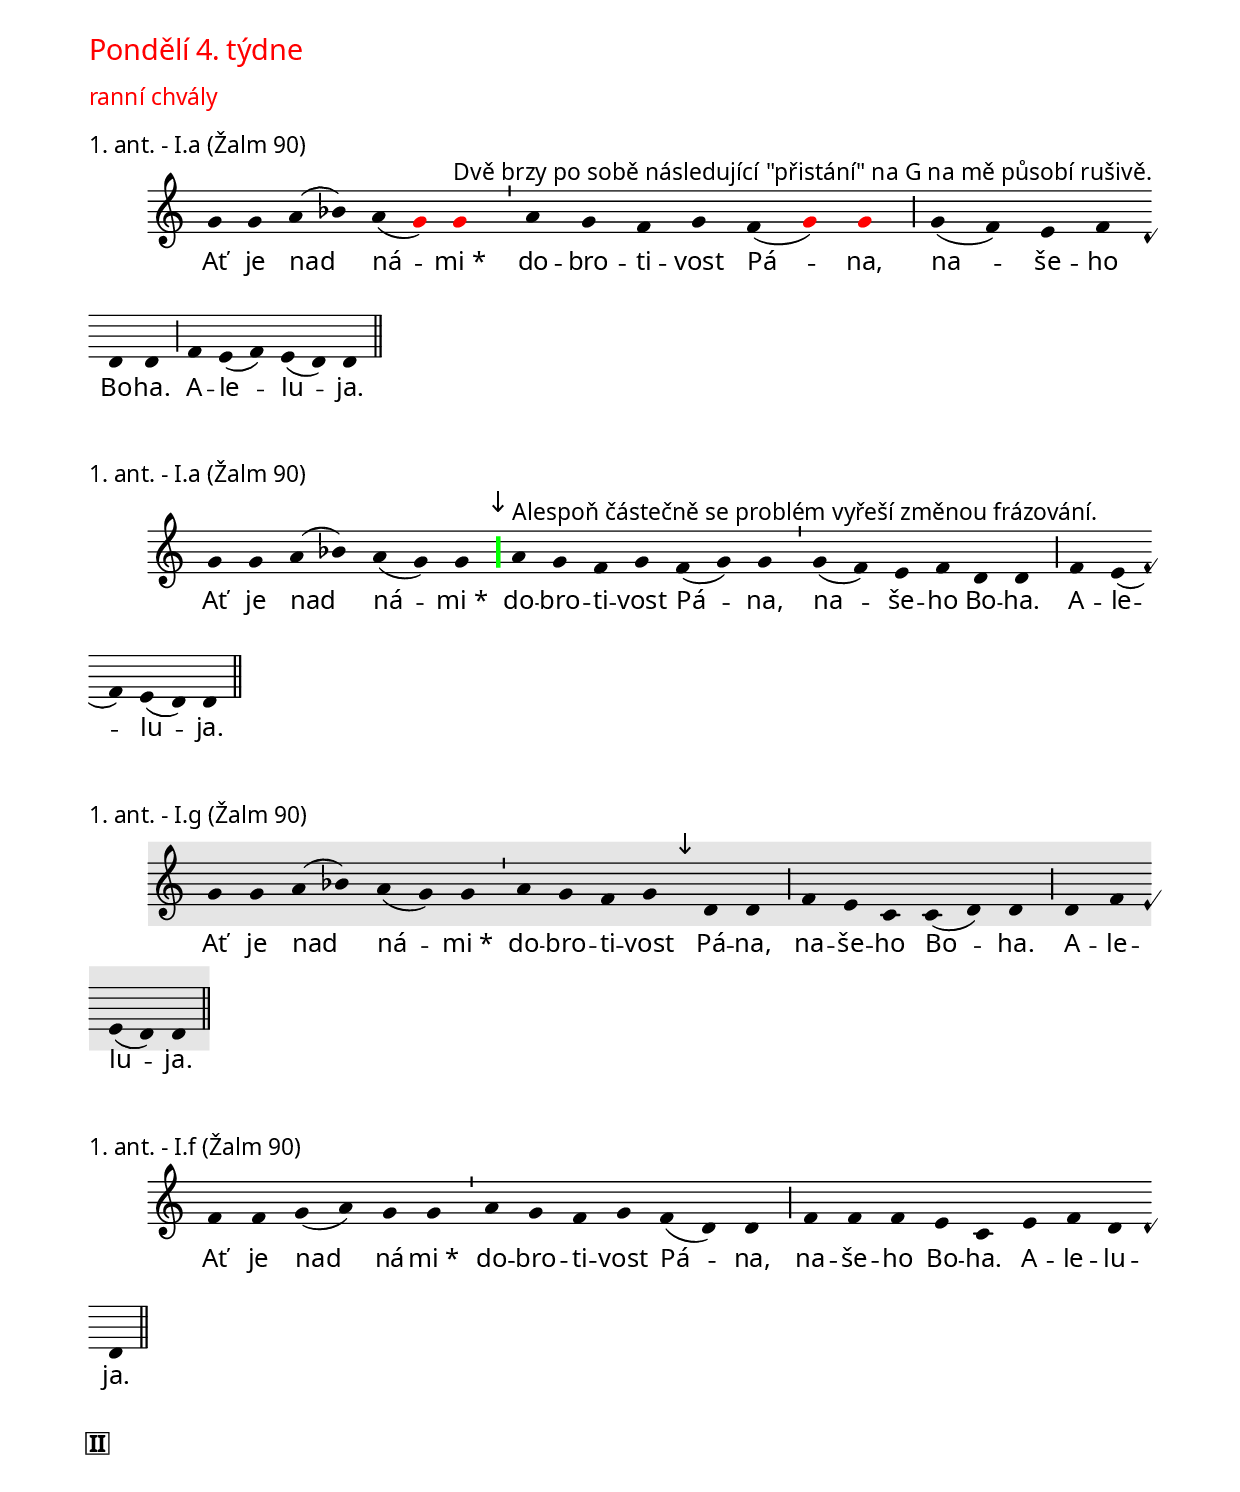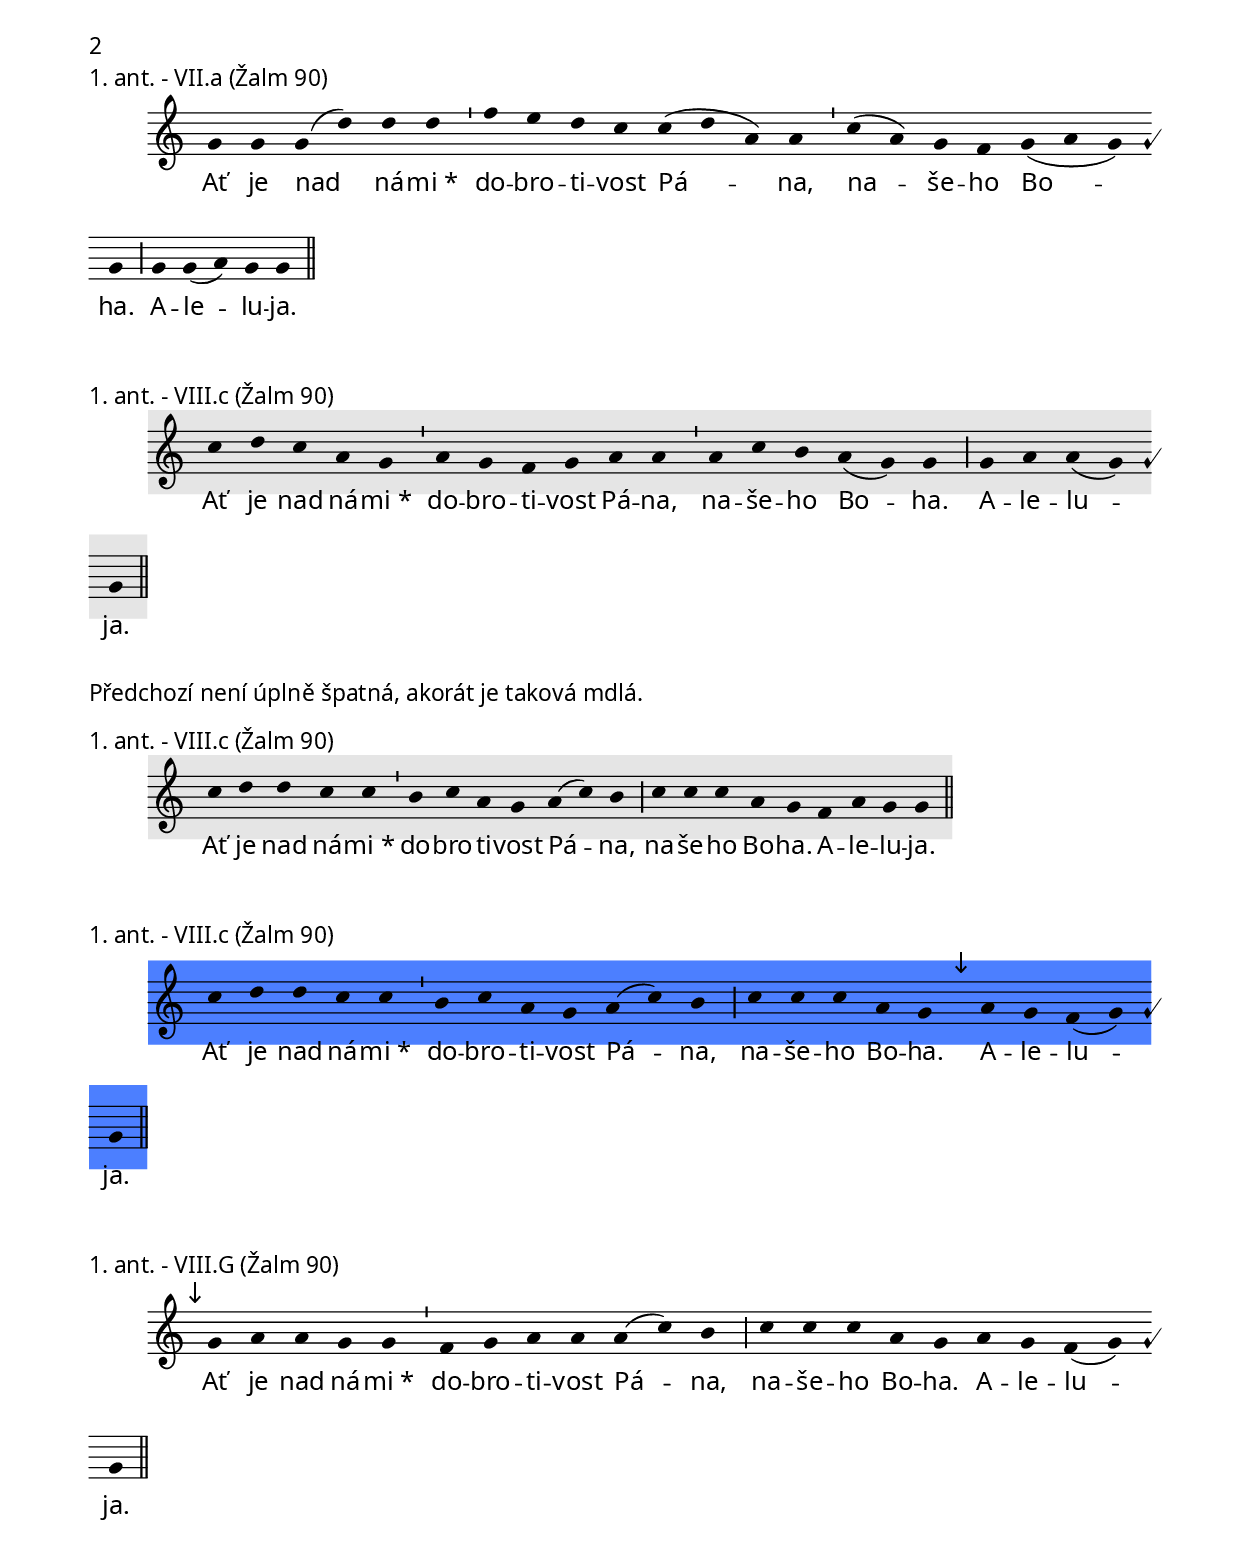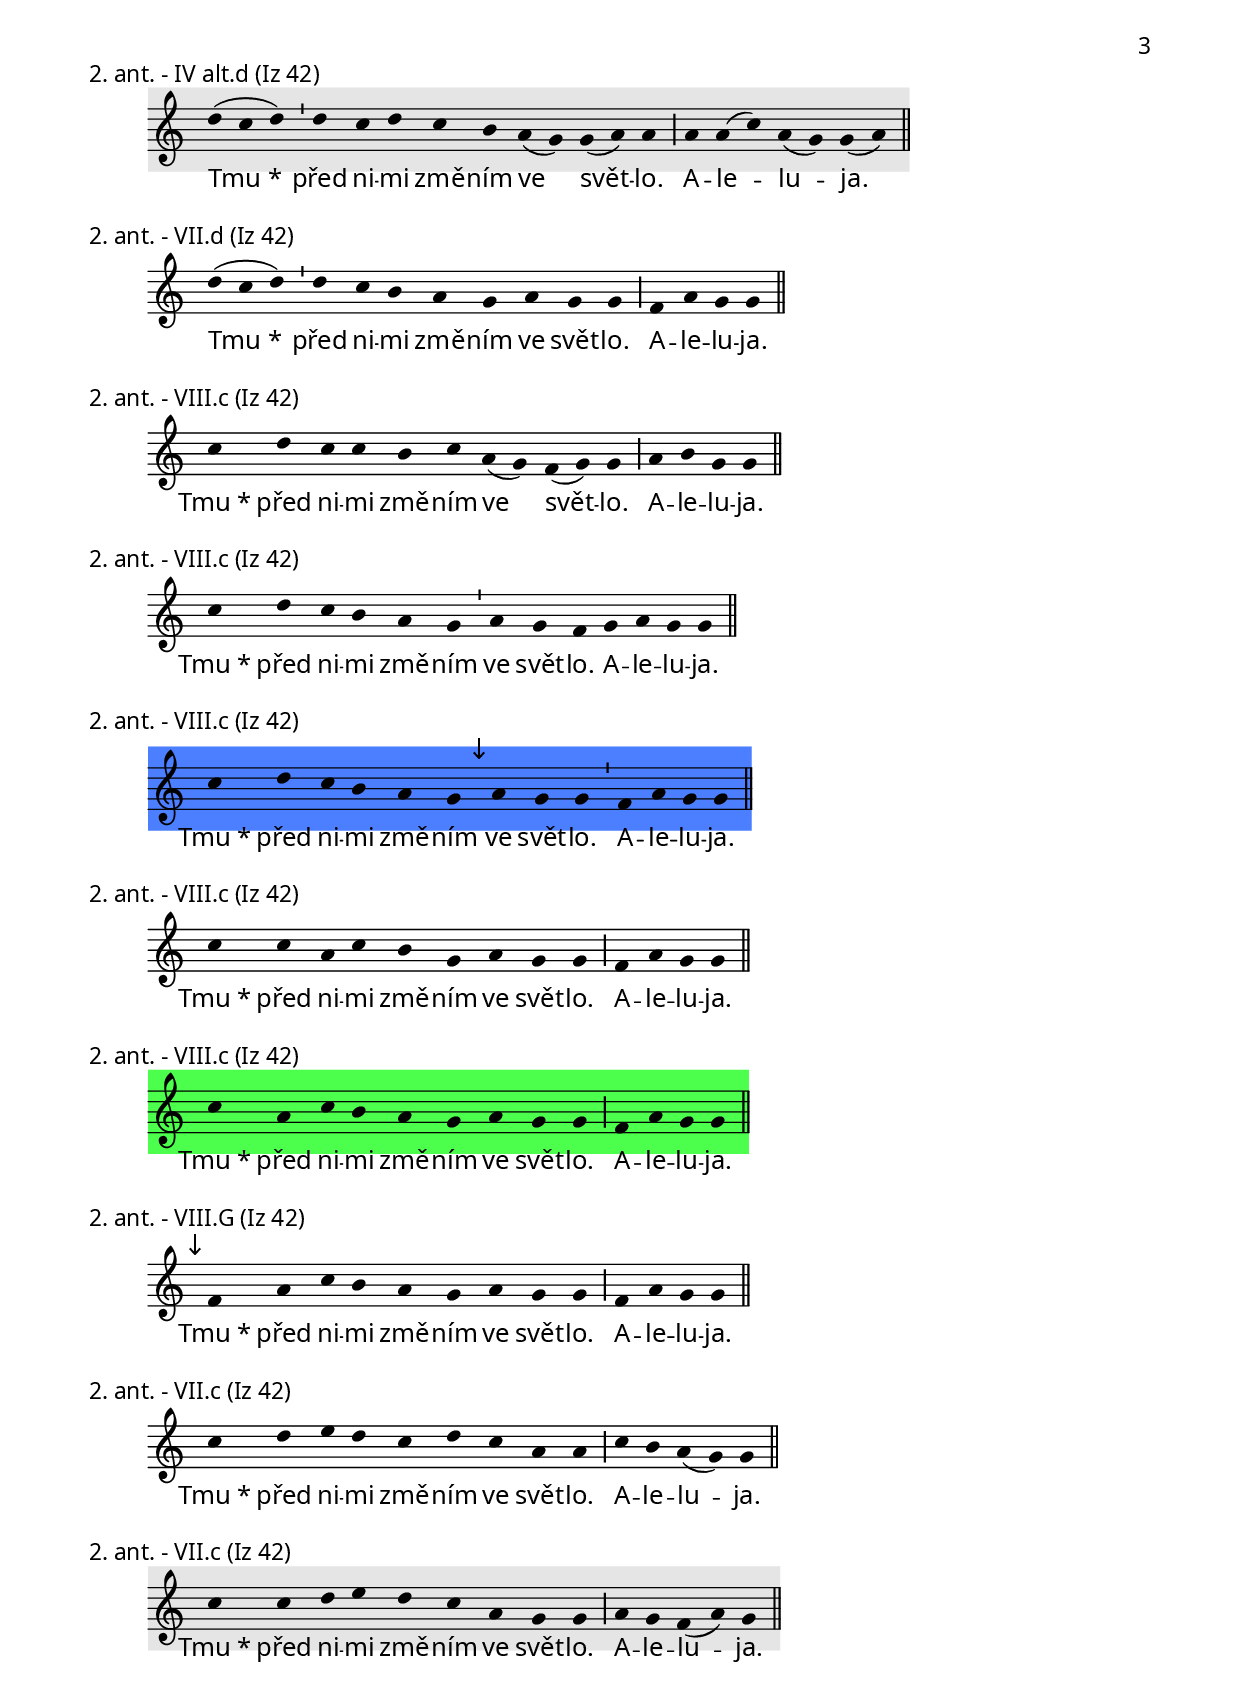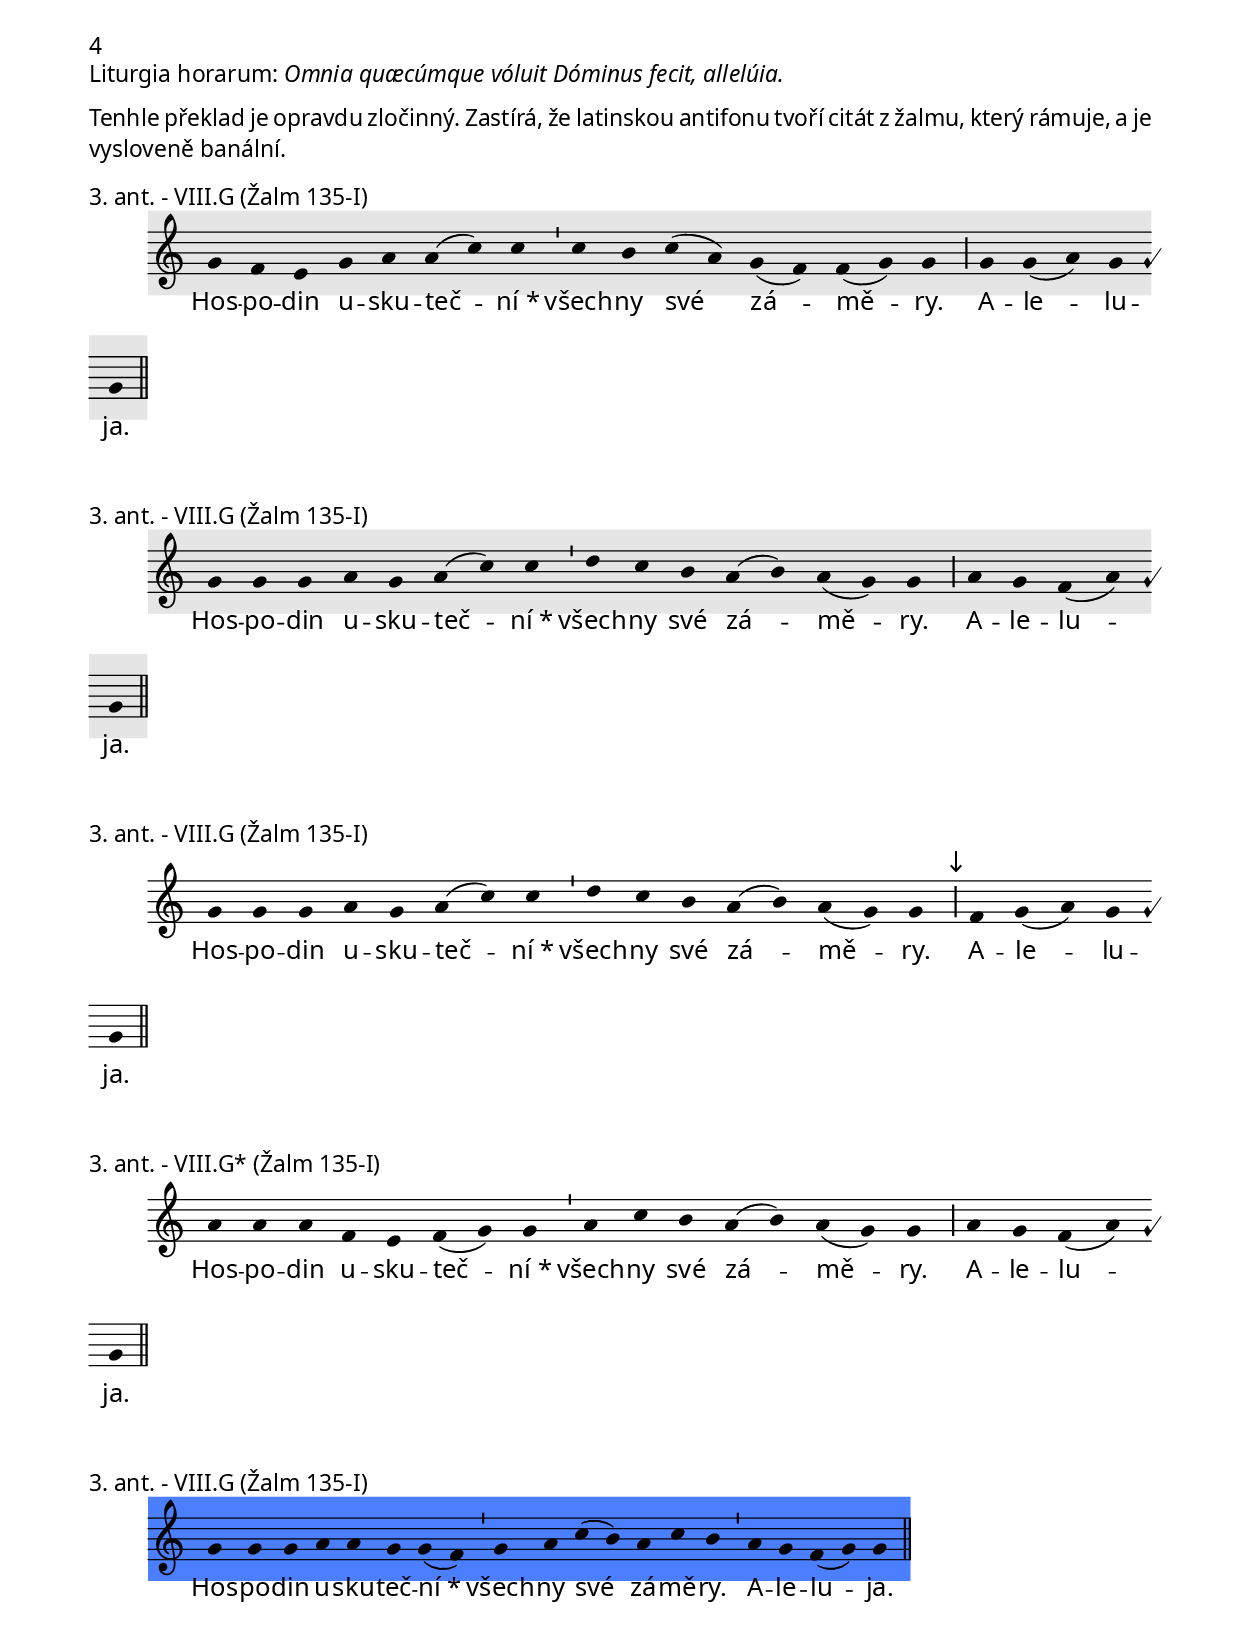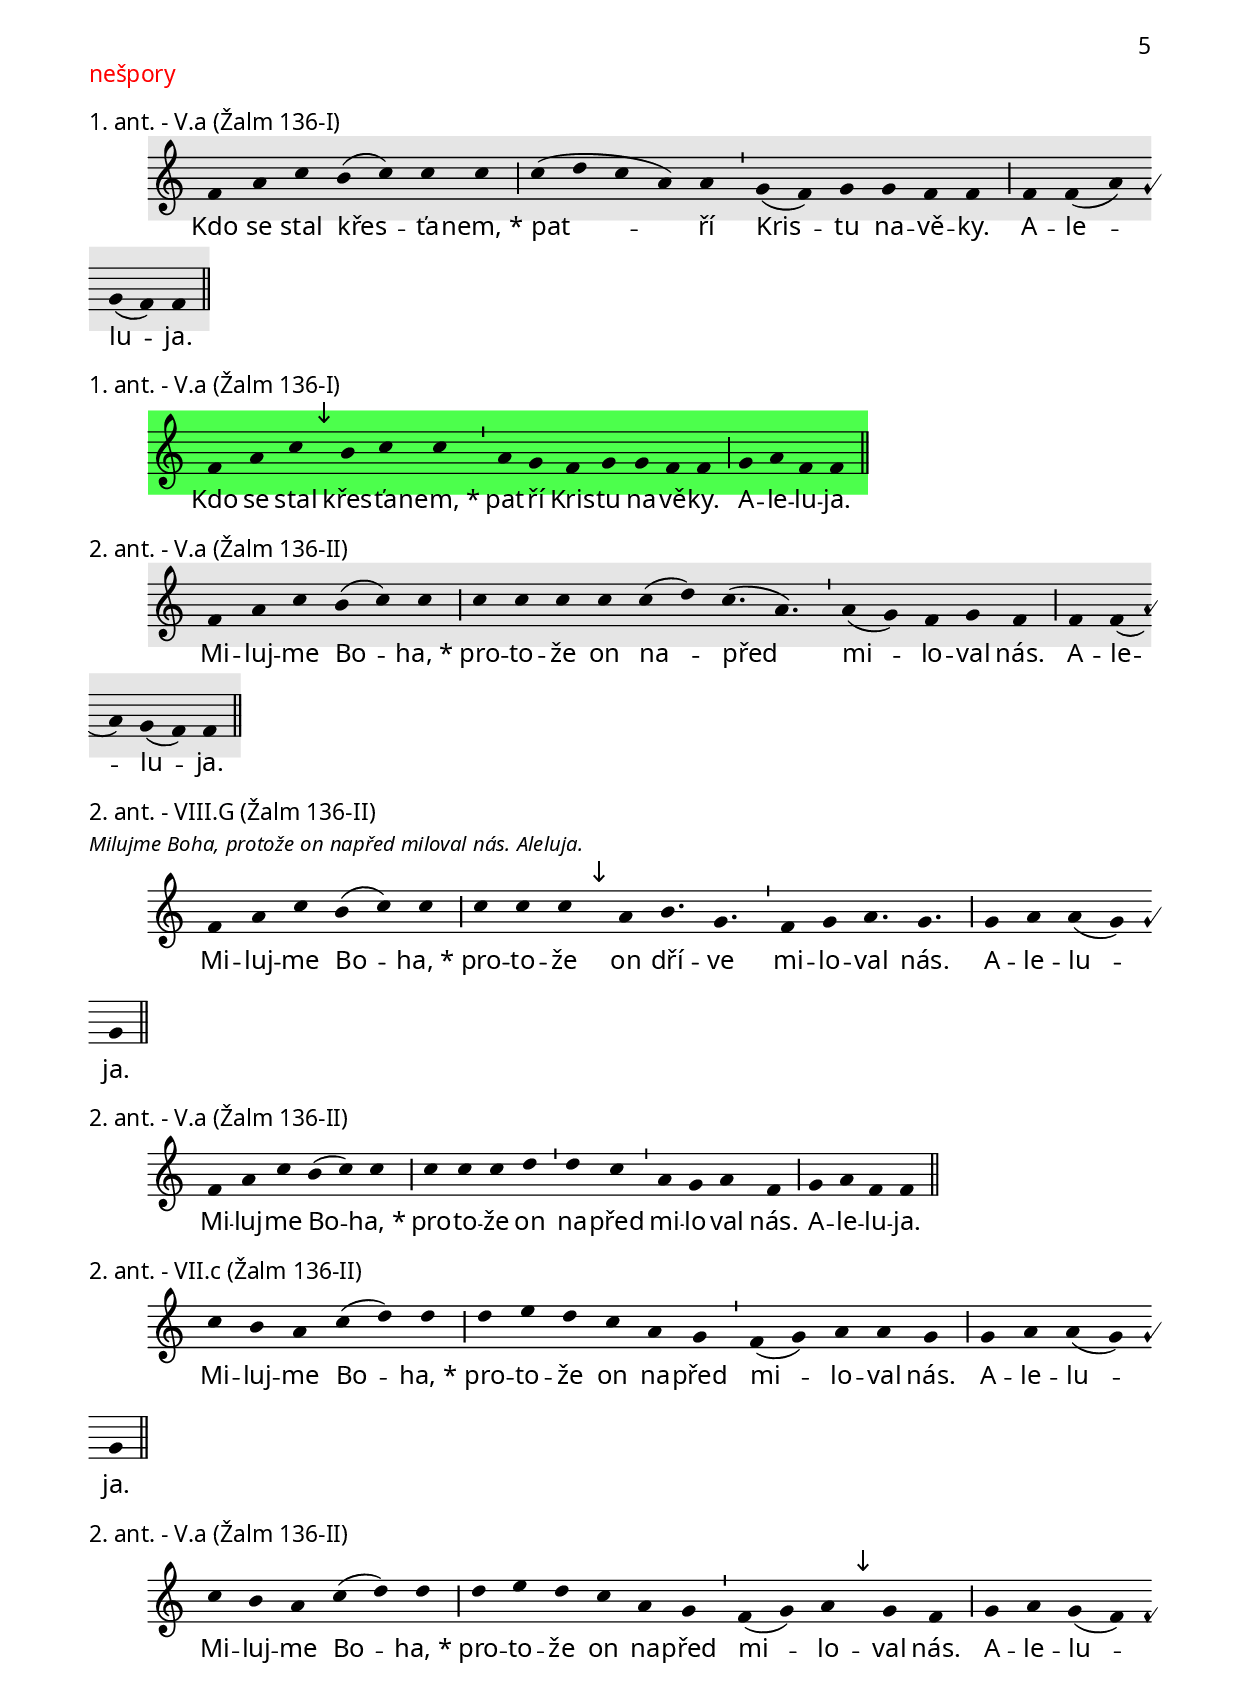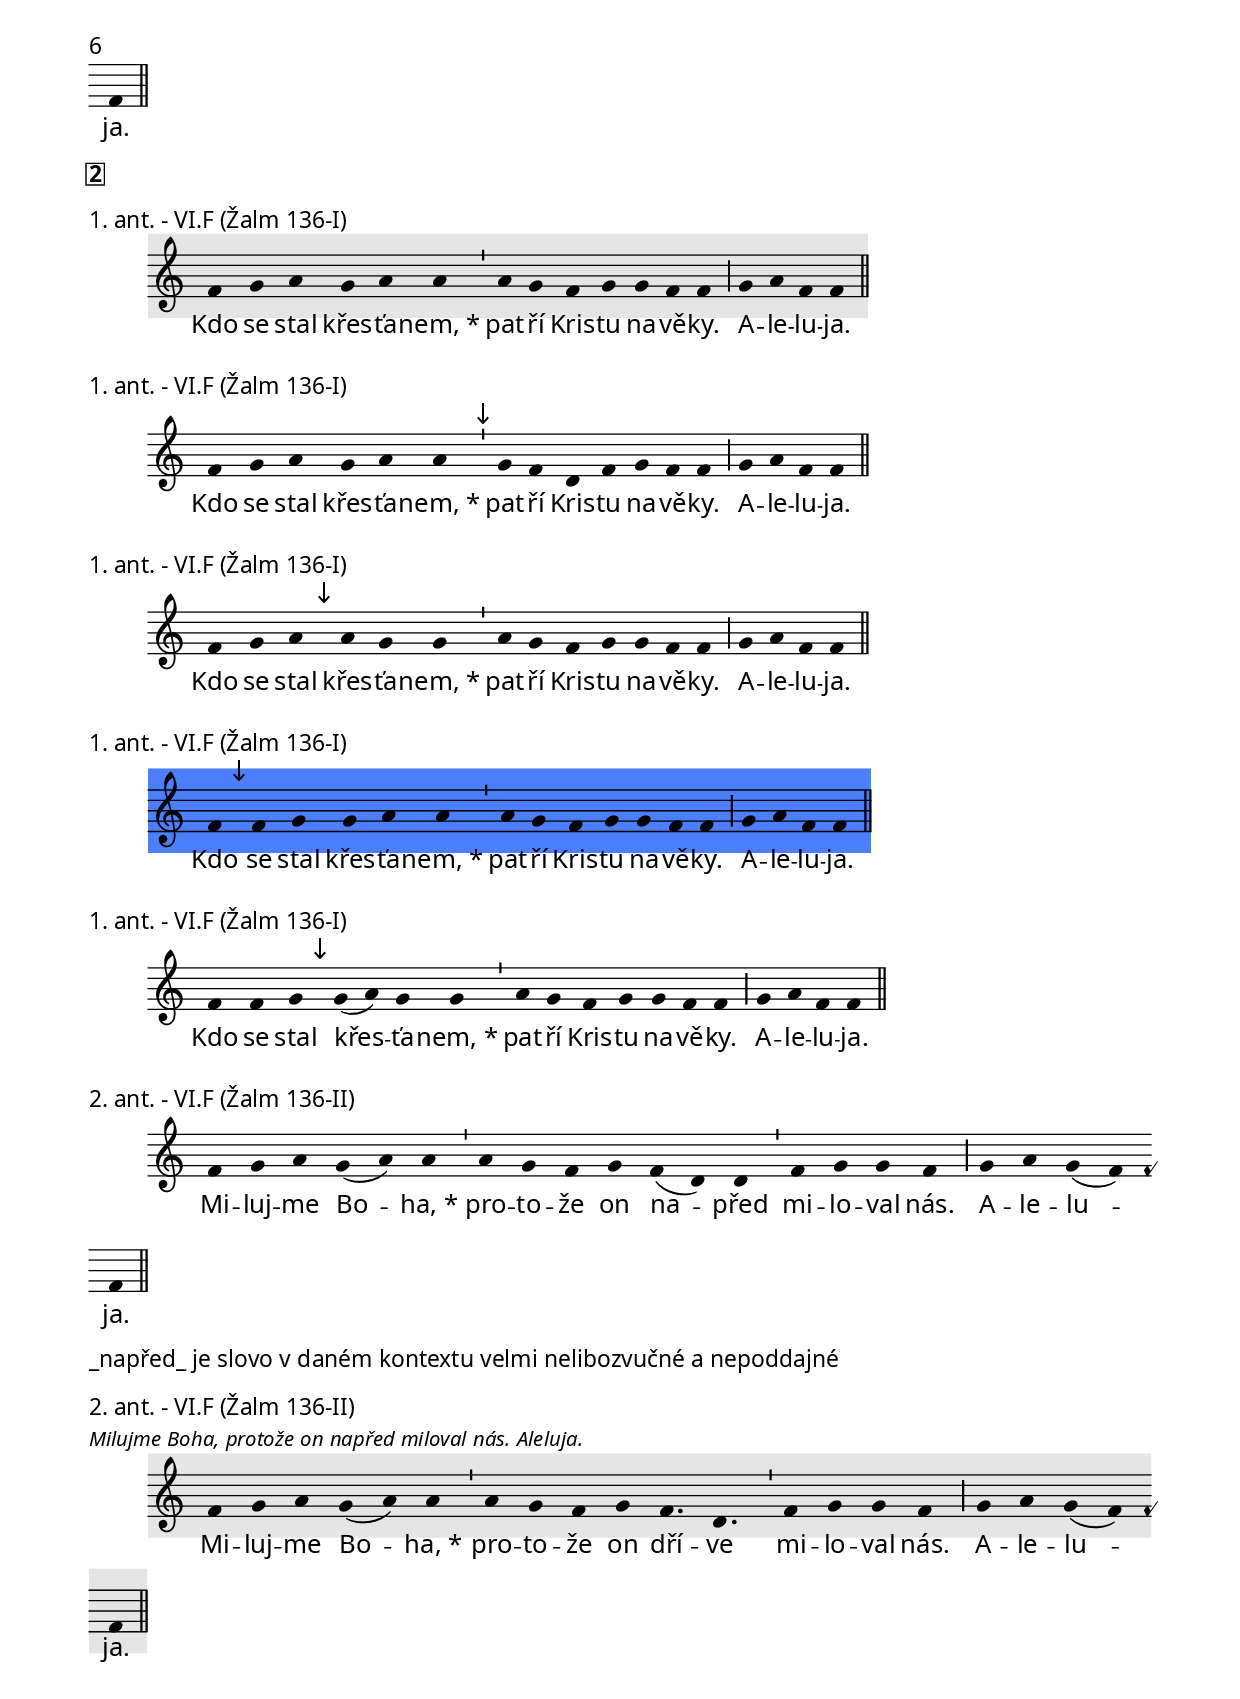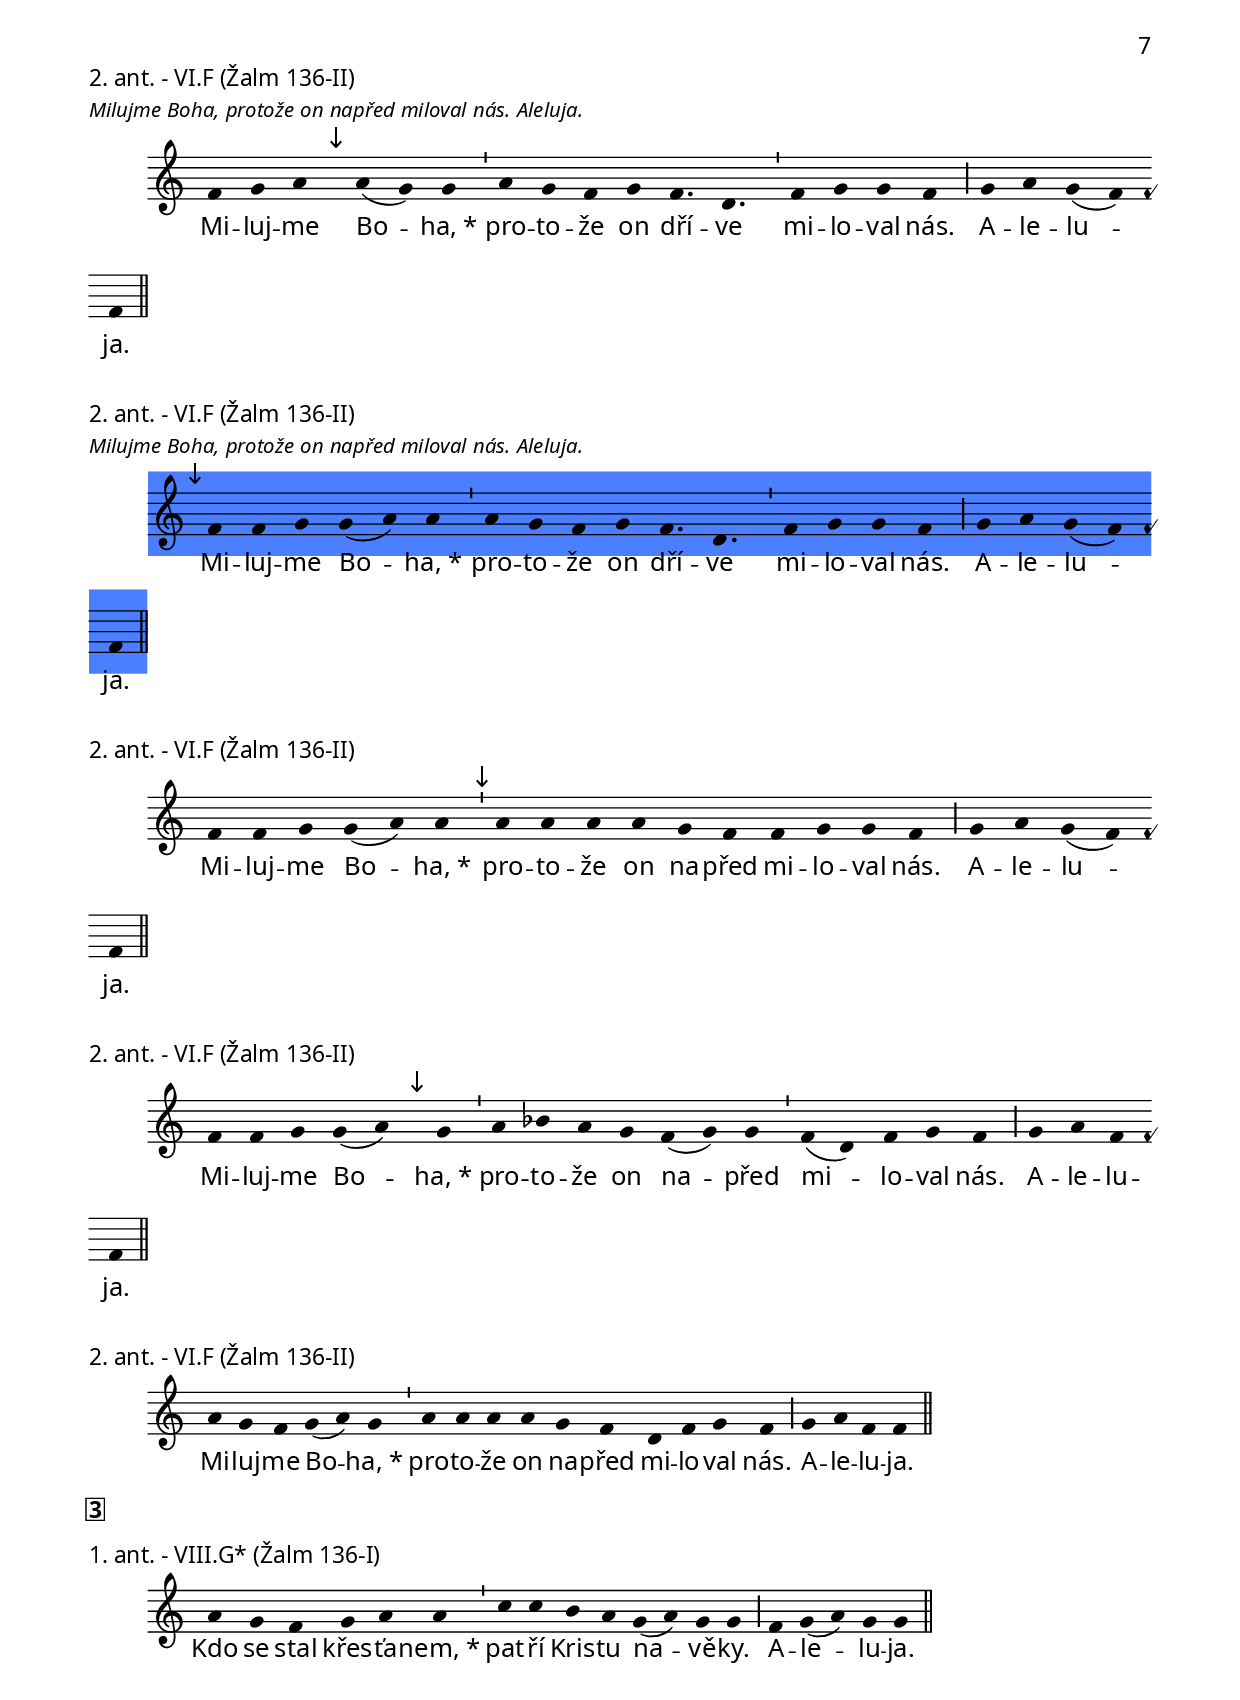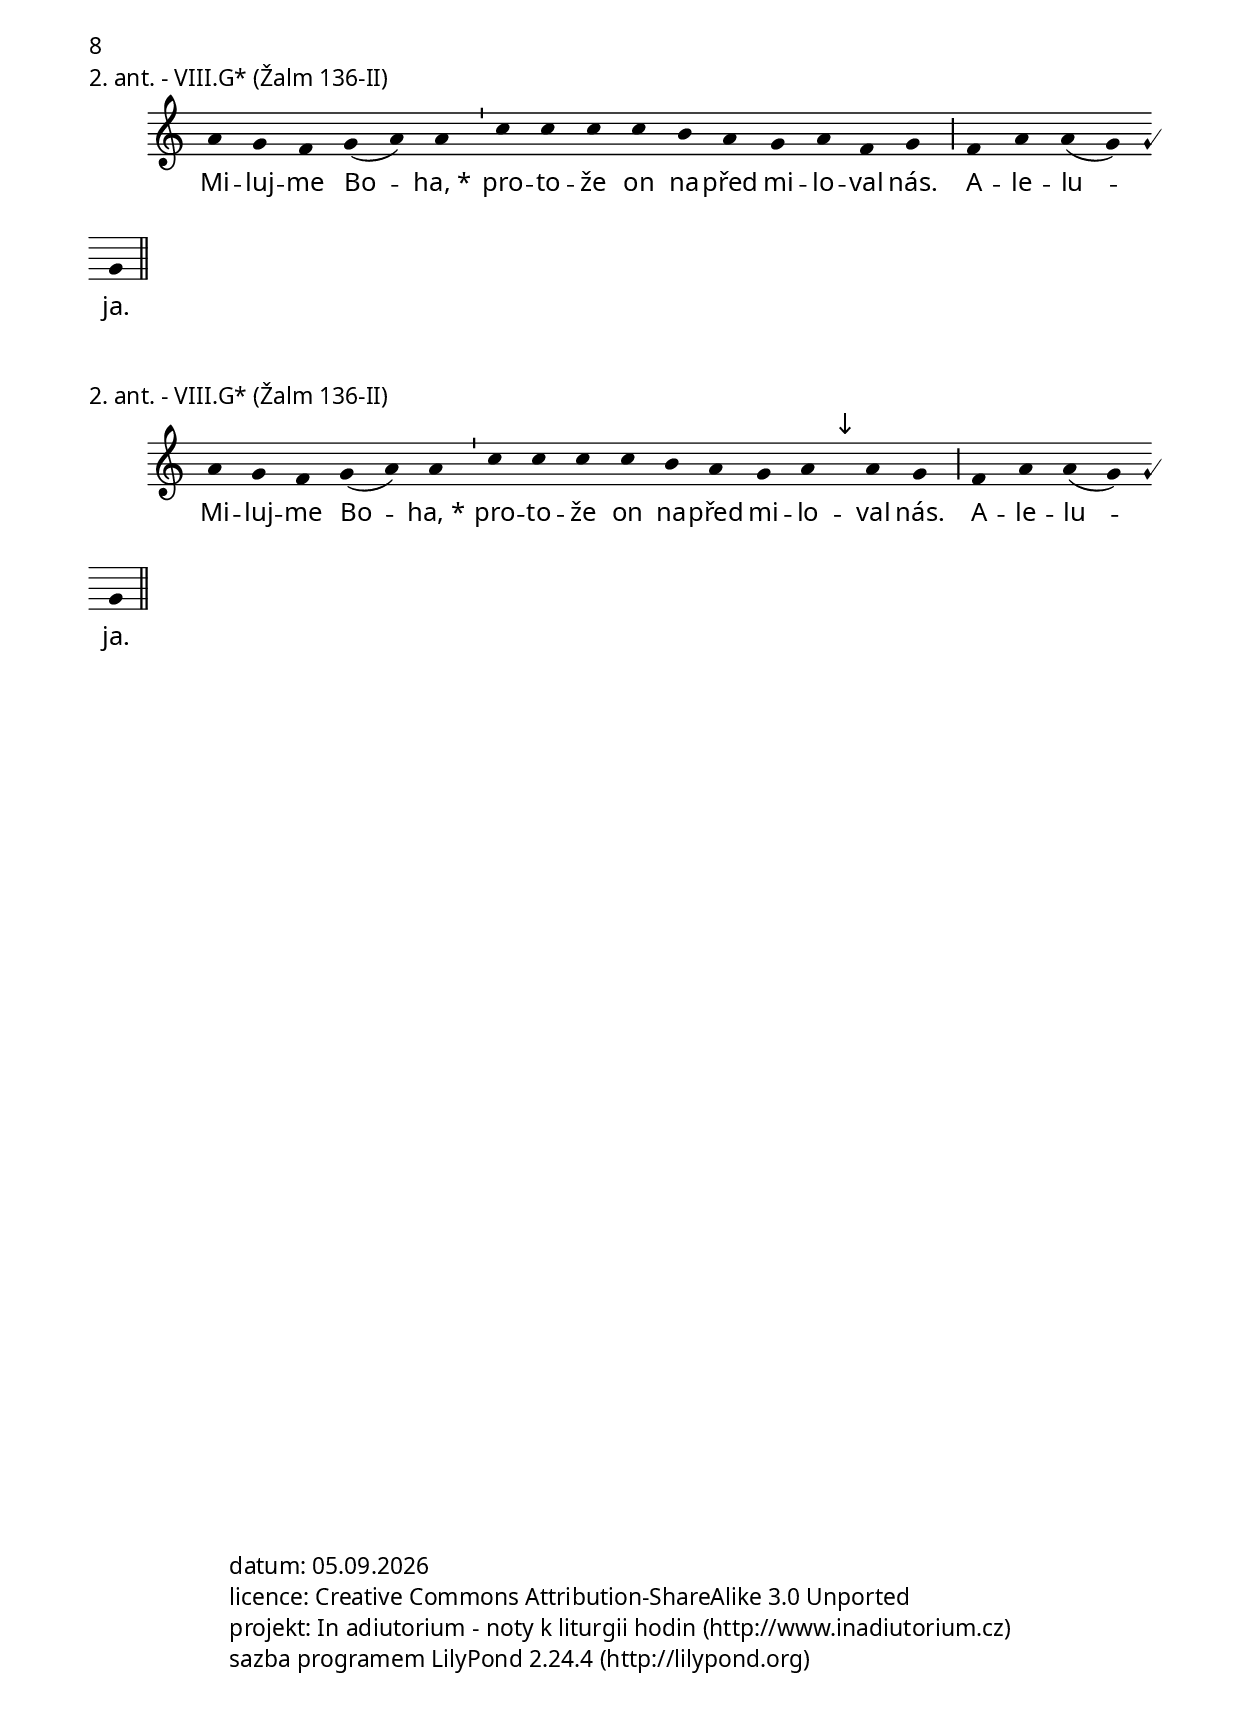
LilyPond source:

\version "2.18.0"

\include "../spolecne.ly"

\markup {\nadpisDen {Pondělí 4. týdne}}

\markup {\nadpisHodinka {"ranní chvály"}}



\score {
  \relative c'' {
    \choralniRezim
    g4 g a( bes) a(
    \override NoteHead.color = #red
    g) g^\markup{Dvě brzy po sobě následující "\"přistání\"" na G na
                  mě působí rušivě.}
    \revert NoteHead.color
    \barMin a g f g f(
    \override NoteHead.color = #red
    g) g
    \revert NoteHead.color
    \barMaior
    g( f) e f d d \barMaior
    f e( f) e( d) d \barFinalis
  }
  \addlyrics {
    Ať je nad ná -- mi_* do -- bro -- ti -- vost Pá -- na,
    na -- še -- ho Bo -- ha.
    A -- le -- lu -- ja.
  }
  \header {
    quid = "1. ant."
    modus = "I"
    differentia = "a"
    psalmus = "Žalm 90"
    id = ""
    piece = \markup {\sestavTitulek}
  }
}

\score {
  \relative c'' {
    \choralniRezim
    g4 g a( bes) a( g) g
    \once \override Staff.BarLine.color = #green
    \once \override Staff.BarLine.hair-thickness = 4
    \barMaior \mark\sipka a^\markup{Alespoň částečně se problém vyřeší změnou frázování.}
    g f g f( g) g \barMin
    g( f) e f d d \barMaior
    f e( f) e( d) d \barFinalis
  }
  \addlyrics {
    Ať je nad ná -- mi_* do -- bro -- ti -- vost Pá -- na,
    na -- še -- ho Bo -- ha.
    A -- le -- lu -- ja.
  }
  \header {
    quid = "1. ant."
    modus = "I"
    differentia = "a"
    psalmus = "Žalm 90"
    id = ""
    piece = \markup {\sestavTitulek}
  }
}

\score {
  \relative c'' {
    \zvyraznovacSedy
    \choralniRezim
    g4 g a( bes) a( g) g \barMin a g f g \mark\sipka d d \barMaior
    f e c c( d) d \barMaior
    d f e( d) d \barFinalis
  }
  \addlyrics {
    Ať je nad ná -- mi_* do -- bro -- ti -- vost Pá -- na,
    na -- še -- ho Bo -- ha.
    A -- le -- lu -- ja.
  }
  \header {
    quid = "1. ant."
    modus = "I"
    differentia = "g"
    psalmus = "Žalm 90"
    id = "rch-a1"
    piece = \markup {\sestavTitulek}
  }
}

\score {
  \relative c' {
    \choralniRezim
    f4 f g( a) g g \barMin
    a g f g f( d) d \barMaior
    f f f e c
    e f d d \barFinalis
  }
  \addlyrics {
    Ať je nad ná -- mi_*
    do -- bro -- ti -- vost Pá -- na,
    na -- še -- ho Bo -- ha.
    A -- le -- lu -- ja.
  }
  \header {
    quid = "1. ant."
    modus = "I"
    differentia = "f"
    psalmus = "Žalm 90"
    id = "rch-a1"
    piece = \markup {\sestavTitulek}
  }
}

\markup\nadpisSkupiny{II}

\score {
  \relative c'' {
    \choralniRezim
    g4 g g( d') d d \barMin
    f e d c c( d a) a \barMin
    c( a) g f g( a g) g \barMaior
    g g( a) g g \barFinalis
  }
  \addlyrics {
    Ať je nad ná -- mi_*
    do -- bro -- ti -- vost Pá -- na,
    na -- še -- ho Bo -- ha.
    A -- le -- lu -- ja.
  }
  \header {
    quid = "1. ant."
    modus = "VII"
    differentia = "a"
    psalmus = "Žalm 90"
    id = ""
    piece = \markup {\sestavTitulek}
  }
}

\score {
  \relative c'' {
    \zvyraznovacSedy
    \choralniRezim
    c4 d c a g \barMin
    a g f g a a \barMin
    a c b a( g) g \barMaior
    g a a( g) g \barFinalis
  }
  \addlyrics {
    Ať je nad ná -- mi_*
    do -- bro -- ti -- vost Pá -- na,
    na -- še -- ho Bo -- ha.
    A -- le -- lu -- ja.
  }
  \header {
    quid = "1. ant."
    modus = "VIII"
    differentia = "c"
    psalmus = "Žalm 90"
    id = "rch-a1"
    piece = \markup {\sestavTitulek}
  }
}

\markup{
  Předchozí není úplně špatná, akorát je taková mdlá.
}

\score {
  \relative c'' {
    \zvyraznovacSedy
    \choralniRezim
    c4 d d c c \barMin
    b c a g a( c) b \barMaior
    c c c a g
    f a g g \barFinalis
  }
  \addlyrics {
    Ať je nad ná -- mi_*
    do -- bro -- ti -- vost Pá -- na,
    na -- še -- ho Bo -- ha.
    A -- le -- lu -- ja.
  }
  \header {
    quid = "1. ant."
    modus = "VIII"
    differentia = "c"
    psalmus = "Žalm 90"
    id = "rch-a1"
    piece = \markup {\sestavTitulek}
  }
}

\score {
  \relative c'' {
    \zvyraznovacModry
    \choralniRezim
    c4 d d c c \barMin
    b c a g a( c) b \barMaior
    c c c a g
    \mark\sipka a g f( g) g \barFinalis
  }
  \addlyrics {
    Ať je nad ná -- mi_*
    do -- bro -- ti -- vost Pá -- na,
    na -- še -- ho Bo -- ha.
    A -- le -- lu -- ja.
  }
  \header {
    quid = "1. ant."
    modus = "VIII"
    differentia = "c"
    psalmus = "Žalm 90"
    id = "rch-a1"
    piece = \markup {\sestavTitulek}
  }
}

\score {
  \relative c'' {
    \choralniRezim
    \mark\sipka g4 a a g g \barMin
    f g a a a( c) b \barMaior
    c c c a g
    a g f( g) g \barFinalis
  }
  \addlyrics {
    Ať je nad ná -- mi_*
    do -- bro -- ti -- vost Pá -- na,
    na -- še -- ho Bo -- ha.
    A -- le -- lu -- ja.
  }
  \header {
    quid = "1. ant."
    modus = "VIII"
    differentia = "G"
    psalmus = "Žalm 90"
    id = "rch-a1"
    piece = \markup {\sestavTitulek}
  }
}

\pageBreak

\score {
  \relative c'' {
    \zvyraznovacSedy
    \choralniRezim
    d4( c d) \barMin d c d c b a( g) g( a) a \barMaior
    a a( c) a( g) g( a) \barFinalis
  }
  \addlyrics {
    Tmu_* před ni -- mi změ -- ním ve svět -- lo.
    A -- le -- lu -- ja.
  }
  \header {
    quid = "2. ant."
    modus = "IV alt"
    differentia = "d"
    psalmus = "Iz 42"
    id = ""
    piece = \markup {\sestavTitulek}
  }
}

\score {
  \relative c'' {
    \choralniRezim
    d4( c d) \barMin d c b a g a g g \barMaior
    f a g g \barFinalis
  }
  \addlyrics {
    Tmu_* před ni -- mi změ -- ním ve svět -- lo.
    A -- le -- lu -- ja.
  }
  \header {
    quid = "2. ant."
    modus = "VII"
    differentia = "d"
    psalmus = "Iz 42"
    id = "rch-a2"
    piece = \markup {\sestavTitulek}
  }
}

\score {
  \relative c'' {
    \choralniRezim
    c4 d c c b c a( g) f( g) g \barMaior
    a b g g \barFinalis
  }
  \addlyrics {
    Tmu_* před ni -- mi změ -- ním ve svět -- lo.
    A -- le -- lu -- ja.
  }
  \header {
    quid = "2. ant."
    modus = "VIII"
    differentia = "c"
    psalmus = "Iz 42"
    id = "rch-a2"
    piece = \markup {\sestavTitulek}
  }
}

\score {
  \relative c'' {
    \choralniRezim
    c4 d c b a g \barMin
    a g f
    g a g g \barFinalis
  }
  \addlyrics {
    Tmu_* před ni -- mi změ -- ním
    ve svět -- lo.
    A -- le -- lu -- ja.
  }
  \header {
    quid = "2. ant."
    modus = "VIII"
    differentia = "c"
    psalmus = "Iz 42"
    id = "rch-a2"
    piece = \markup {\sestavTitulek}
  }
}

\score {
  \relative c'' {
    \zvyraznovacModry
    \choralniRezim
    c4 d c b a g \mark\sipka a g g \barMin
    f a g g \barFinalis
  }
  \addlyrics {
    Tmu_* před ni -- mi změ -- ním ve svět -- lo.
    A -- le -- lu -- ja.
  }
  \header {
    quid = "2. ant."
    modus = "VIII"
    differentia = "c"
    psalmus = "Iz 42"
    id = "rch-a2"
    piece = \markup {\sestavTitulek}
  }
}

\score {
  \relative c'' {
    \choralniRezim
    c4 c a c b g a g g \barMaior
    f a g g \barFinalis
  }
  \addlyrics {
    Tmu_* před ni -- mi změ -- ním ve svět -- lo.
    A -- le -- lu -- ja.
  }
  \header {
    quid = "2. ant."
    modus = "VIII"
    differentia = "c"
    psalmus = "Iz 42"
    id = "rch-a2"
    piece = \markup {\sestavTitulek}
  }
}

\score {
  \relative c'' {
    \zvyraznovacZeleny
    \choralniRezim
    c4 a c b a g a g g \barMaior
    f a g g \barFinalis
  }
  \addlyrics {
    Tmu_* před ni -- mi změ -- ním ve svět -- lo.
    A -- le -- lu -- ja.
  }
  \header {
    quid = "2. ant."
    modus = "VIII"
    differentia = "c"
    psalmus = "Iz 42"
    id = "rch-a2"
    piece = \markup {\sestavTitulek}
  }
}

\score {
  \relative c' {
    \choralniRezim
    \mark\sipka f4 a c b a g a g g \barMaior
    f a g g \barFinalis
  }
  \addlyrics {
    Tmu_* před ni -- mi změ -- ním ve svět -- lo.
    A -- le -- lu -- ja.
  }
  \header {
    quid = "2. ant."
    modus = "VIII"
    differentia = "G"
    psalmus = "Iz 42"
    id = "rch-a2"
    piece = \markup {\sestavTitulek}
  }
}

\score {
  \relative c'' {
    \choralniRezim
    c4 d e d c d c a a \barMaior
    c b a( g) g \barFinalis
  }
  \addlyrics {
    Tmu_* před ni -- mi změ -- ním ve svět -- lo.
    A -- le -- lu -- ja.
  }
  \header {
    quid = "2. ant."
    modus = "VII"
    differentia = "c"
    psalmus = "Iz 42"
    id = "rch-a2"
    piece = \markup {\sestavTitulek}
  }
}

\score {
  \relative c'' {
    \zvyraznovacSedy
    \choralniRezim
    c4 c d e d c a g g \barMaior
    a g f( a) g \barFinalis
  }
  \addlyrics {
    Tmu_* před ni -- mi změ -- ním ve svět -- lo.
    A -- le -- lu -- ja.
  }
  \header {
    quid = "2. ant."
    modus = "VII"
    differentia = "c"
    psalmus = "Iz 42"
    id = "rch-a2"
    piece = \markup {\sestavTitulek}
  }
}

\pageBreak

\markup\justify{
  Liturgia horarum:
  \italic{
    Omnia quæcúmque vóluit Dóminus fecit, allelúia.
  }
}
\markup\justify{
  Tenhle překlad je opravdu zločinný.
  Zastírá, že latinskou antifonu tvoří citát z žalmu, který rámuje,
  a je vysloveně banální.
}

\score {
  \relative c'' {
    \zvyraznovacSedy
    \choralniRezim
    g4 f e g a a( c) c \barMin
    c b c( a) g( f) f( g) g \barMaior
    g g( a) g g \barFinalis
  }
  \addlyrics {
    Hos -- po -- din u -- sku -- teč -- ní_*
    všech -- ny své zá -- mě -- ry.
    A -- le -- lu -- ja.
  }
  \header {
    quid = "3. ant."
    modus = "VIII"
    differentia = "G"
    psalmus = "Žalm 135-I"
    id = "rch-a3"
    piece = \markup {\sestavTitulek}
  }
}

\score {
  \relative c'' {
    \zvyraznovacSedy
    \choralniRezim
    g4 g g a g a( c) c \barMin
    d c b a( b) a( g) g \barMaior
    a g f( a) g \barFinalis
  }
  \addlyrics {
    Hos -- po -- din u -- sku -- teč -- ní_*
    všech -- ny své zá -- mě -- ry.
    A -- le -- lu -- ja.
  }
  \header {
    quid = "3. ant."
    modus = "VIII"
    differentia = "G"
    psalmus = "Žalm 135-I"
    id = "rch-a3"
    piece = \markup {\sestavTitulek}
  }
}

\score {
  \relative c'' {
    \choralniRezim
    g4 g g a g a( c) c \barMin
    d c b a( b) a( g) g \barMaior
    \mark\sipka f g( a) g g \barFinalis
  }
  \addlyrics {
    Hos -- po -- din u -- sku -- teč -- ní_*
    všech -- ny své zá -- mě -- ry.
    A -- le -- lu -- ja.
  }
  \header {
    quid = "3. ant."
    modus = "VIII"
    differentia = "G"
    psalmus = "Žalm 135-I"
    id = "rch-a3"
    piece = \markup {\sestavTitulek}
  }
}

\score {
  \relative c'' {
    \choralniRezim
    a4 a a f e f( g) g \barMin
    a c b a( b) a( g) g \barMaior
    a g f( a) g \barFinalis
  }
  \addlyrics {
    Hos -- po -- din u -- sku -- teč -- ní_*
    všech -- ny své zá -- mě -- ry.
    A -- le -- lu -- ja.
  }
  \header {
    quid = "3. ant."
    modus = "VIII"
    differentia = "G*"
    psalmus = "Žalm 135-I"
    id = "rch-a3"
    piece = \markup {\sestavTitulek}
  }
}

\score {
  \relative c'' {
    \zvyraznovacModry
    \choralniRezim
    g4 g g a a g g( f) \barMin
    g a c( b) a c b \barMin
    a g f( g) g \barFinalis
  }
  \addlyrics {
    Hos -- po -- din u -- sku -- teč -- ní_*
    všech -- ny své zá -- mě -- ry.
    A -- le -- lu -- ja.
  }
  \header {
    quid = "3. ant."
    modus = "VIII"
    differentia = "G"
    psalmus = "Žalm 135-I"
    id = "rch-a3"
    piece = \markup {\sestavTitulek}
  }
}

\pageBreak

\markup {\nadpisHodinka {"nešpory"}}

\score {
  \relative c' {
    \zvyraznovacSedy
    \choralniRezim
    f4 a c b( c) c c \barMaior
    c( d c a) a \barMin g( f) g g f f \barMaior
    f f( a) g( f) f \barFinalis
  }
  \addlyrics {
    Kdo se stal křes -- ťa -- nem,_*
    pat -- ří Kris -- tu na -- vě -- ky.
    A -- le -- lu -- ja.
  }
  \header {
    quid = "1. ant."
    modus = "V"
    differentia = "a"
    psalmus = "Žalm 136-I"
    id = "ne-a1"
    piece = \markup {\sestavTitulek}
  }
}

\score {
  \relative c' {
    \zvyraznovacZeleny
    \choralniRezim
    f4 a c \mark\sipka b c c \barMin
    a g f g g f f \barMaior
    g a f f \barFinalis
  }
  \addlyrics {
    Kdo se stal křes -- ťa -- nem,_*
    pat -- ří Kris -- tu na -- vě -- ky.
    A -- le -- lu -- ja.
  }
  \header {
    quid = "1. ant."
    modus = "V"
    differentia = "a"
    psalmus = "Žalm 136-I"
    id = "ne-a1"
    piece = \markup {\sestavTitulek}
  }
}

\score {
  \relative c' {
    \zvyraznovacSedy
    \choralniRezim
    f4 a c b( c) c \barMaior
    c c c c c( d) c4.( a) \barMin a4( g) f g f \barMaior
    f f( a) g( f) f \barFinalis
  }
  \addlyrics {
    Mi -- luj -- me Bo -- ha,_*
    pro -- to -- že on na -- před mi -- lo -- val nás.
    A -- le -- lu -- ja.
  }
  \header {
    quid = "2. ant."
    modus = "V"
    differentia = "a"
    psalmus = "Žalm 136-II"
    id = "ne-a2"
    piece = \markup {\sestavTitulek}
  }
}

\score {
  \relative c' {
    \choralniRezim
    f4 a c b( c) c \barMaior
    c c c \mark\sipka a b4. g \barMin
    f4 g a4. g \barMaior
    g4 a a( g) g \barFinalis
  }
  \addlyrics {
    Mi -- luj -- me Bo -- ha,_*
    pro -- to -- že on dří -- ve
    mi -- lo -- val nás.
    A -- le -- lu -- ja.
  }
  \header {
    textus_approbatus = "Milujme Boha, protože on napřed miloval nás. Aleluja."
    quid = "2. ant."
    modus = "VIII"
    differentia = "G"
    psalmus = "Žalm 136-II"
    id = "ne-a2"
    piece = \markup {\sestavTitulek}
  }
}

\score {
  \relative c' {
    \choralniRezim
    f4 a c b( c) c \barMaior
    c c c d \barMin d c \barMin a g a f \barMaior
    g a f f \barFinalis
  }
  \addlyrics {
    Mi -- luj -- me Bo -- ha,_*
    pro -- to -- že on na -- před mi -- lo -- val nás.
    A -- le -- lu -- ja.
  }
  \header {
    quid = "2. ant."
    modus = "V"
    differentia = "a"
    psalmus = "Žalm 136-II"
    id = "ne-a2"
    piece = \markup {\sestavTitulek}
  }
}

\score {
  \relative c'' {
    \choralniRezim
    c4 b a c( d) d \barMaior
    d e d c a g \barMin
    f( g) a a g \barMaior
    g a a( g) g \barFinalis
  }
  \addlyrics {
    Mi -- luj -- me Bo -- ha,_*
    pro -- to -- že on na -- před
    mi -- lo -- val nás.
    A -- le -- lu -- ja.
  }
  \header {
    quid = "2. ant."
    modus = "VII"
    differentia = "c"
    psalmus = "Žalm 136-II"
    id = "ne-a2"
    piece = \markup {\sestavTitulek}
  }
}

\score {
  \relative c'' {
    \choralniRezim
    c4 b a c( d) d \barMaior
    d e d c a g \barMin
    f( g) a \mark\sipka g f \barMaior
    g a g( f) f \barFinalis
  }
  \addlyrics {
    Mi -- luj -- me Bo -- ha,_*
    pro -- to -- že on na -- před
    mi -- lo -- val nás.
    A -- le -- lu -- ja.
  }
  \header {
    quid = "2. ant."
    modus = "V"
    differentia = "a"
    psalmus = "Žalm 136-II"
    id = "ne-a2"
    piece = \markup {\sestavTitulek}
  }
}

\markup\nadpisSkupiny 2

\score {
  \relative c' {
    \zvyraznovacSedy
    \choralniRezim
    f4 g a g a a \barMin
    a g f g g f f \barMaior
    g a f f \barFinalis
  }
  \addlyrics {
    Kdo se stal křes -- ťa -- nem,_*
    pat -- ří Kris -- tu na -- vě -- ky.
    A -- le -- lu -- ja.
  }
  \header {
    quid = "1. ant."
    modus = "VI"
    differentia = "F"
    psalmus = "Žalm 136-I"
    id = "ne-a1"
    piece = \markup {\sestavTitulek}
  }
}

\score {
  \relative c' {
    \choralniRezim
    f4 g a g a a \barMin
    \mark\sipka g f d f g f f \barMaior
    g a f f \barFinalis
  }
  \addlyrics {
    Kdo se stal křes -- ťa -- nem,_*
    pat -- ří Kris -- tu na -- vě -- ky.
    A -- le -- lu -- ja.
  }
  \header {
    quid = "1. ant."
    modus = "VI"
    differentia = "F"
    psalmus = "Žalm 136-I"
    id = "ne-a1"
    piece = \markup {\sestavTitulek}
  }
}

\score {
  \relative c' {
    \choralniRezim
    f4 g a \mark\sipka a g g \barMin
    a g f g g f f \barMaior
    g a f f \barFinalis
  }
  \addlyrics {
    Kdo se stal křes -- ťa -- nem,_*
    pat -- ří Kris -- tu na -- vě -- ky.
    A -- le -- lu -- ja.
  }
  \header {
    quid = "1. ant."
    modus = "VI"
    differentia = "F"
    psalmus = "Žalm 136-I"
    id = "ne-a1"
    piece = \markup {\sestavTitulek}
  }
}

\score {
  \relative c' {
    \zvyraznovacModry
    \choralniRezim
    f4 \mark\sipka f g g a a \barMin
    a g f g g f f \barMaior
    g a f f \barFinalis
  }
  \addlyrics {
    Kdo se stal křes -- ťa -- nem,_*
    pat -- ří Kris -- tu na -- vě -- ky.
    A -- le -- lu -- ja.
  }
  \header {
    quid = "1. ant."
    modus = "VI"
    differentia = "F"
    psalmus = "Žalm 136-I"
    id = "ne-a1"
    piece = \markup {\sestavTitulek}
  }
}

\score {
  \relative c' {
    \choralniRezim
    f4 f g \mark\sipka g( a) g g \barMin
    a g f g g f f \barMaior
    g a f f \barFinalis
  }
  \addlyrics {
    Kdo se stal křes -- ťa -- nem,_*
    pat -- ří Kris -- tu na -- vě -- ky.
    A -- le -- lu -- ja.
  }
  \header {
    quid = "1. ant."
    modus = "VI"
    differentia = "F"
    psalmus = "Žalm 136-I"
    id = "ne-a1"
    piece = \markup {\sestavTitulek}
  }
}

\score {
  \relative c' {
    \choralniRezim
    f4 g a g( a) a \barMin
    a g f g f( d) d \barMin
    f g g f \barMaior
    g a g( f) f \barFinalis
  }
  \addlyrics {
    Mi -- luj -- me Bo -- ha,_*
    pro -- to -- že on na -- před
    mi -- lo -- val nás.
    A -- le -- lu -- ja.
  }
  \header {
    quid = "2. ant."
    modus = "VI"
    differentia = "F"
    psalmus = "Žalm 136-II"
    id = "ne-a2"
    piece = \markup {\sestavTitulek}
  }
}

\markup\justify{
  _napřed_ je slovo v daném kontextu velmi nelibozvučné a nepoddajné
}

\score {
  \relative c' {
    \zvyraznovacSedy
    \choralniRezim
    f4 g a g( a) a \barMin
    a g f g f4. d \barMin
    f4 g g f \barMaior
    g a g( f) f \barFinalis
  }
  \addlyrics {
    Mi -- luj -- me Bo -- ha,_*
    pro -- to -- že on dří -- ve
    mi -- lo -- val nás.
    A -- le -- lu -- ja.
  }
  \header {
    textus_approbatus = "Milujme Boha, protože on napřed miloval nás. Aleluja."
    quid = "2. ant."
    modus = "VI"
    differentia = "F"
    psalmus = "Žalm 136-II"
    id = "ne-a2"
    piece = \markup {\sestavTitulek}
  }
}

\score {
  \relative c' {
    \choralniRezim
    f4 g a \mark\sipka a( g) g \barMin
    a g f g f4. d \barMin
    f4 g g f \barMaior
    g a g( f) f \barFinalis
  }
  \addlyrics {
    Mi -- luj -- me Bo -- ha,_*
    pro -- to -- že on dří -- ve
    mi -- lo -- val nás.
    A -- le -- lu -- ja.
  }
  \header {
    textus_approbatus = "Milujme Boha, protože on napřed miloval nás. Aleluja."
    quid = "2. ant."
    modus = "VI"
    differentia = "F"
    psalmus = "Žalm 136-II"
    id = "ne-a2"
    piece = \markup {\sestavTitulek}
  }
}

\score {
  \relative c' {
    \zvyraznovacModry
    \choralniRezim
    \mark\sipka f4 f g g( a) a \barMin
    a g f g f4. d \barMin
    f4 g g f \barMaior
    g a g( f) f \barFinalis
  }
  \addlyrics {
    Mi -- luj -- me Bo -- ha,_*
    pro -- to -- že on dří -- ve
    mi -- lo -- val nás.
    A -- le -- lu -- ja.
  }
  \header {
    textus_approbatus = "Milujme Boha, protože on napřed miloval nás. Aleluja."
    quid = "2. ant."
    modus = "VI"
    differentia = "F"
    psalmus = "Žalm 136-II"
    id = "ne-a2"
    piece = \markup {\sestavTitulek}
  }
}

\score {
  \relative c' {
    \choralniRezim
    f4 f g g( a) a \barMin
    \mark\sipka a a a a g f
    f4 g g f \barMaior
    g a g( f) f \barFinalis
  }
  \addlyrics {
    Mi -- luj -- me Bo -- ha,_*
    pro -- to -- že on na -- před
    mi -- lo -- val nás.
    A -- le -- lu -- ja.
  }
  \header {
    quid = "2. ant."
    modus = "VI"
    differentia = "F"
    psalmus = "Žalm 136-II"
    id = "ne-a2"
    piece = \markup {\sestavTitulek}
  }
}

\score {
  \relative c' {
    \choralniRezim
    f4 f g g( a) \mark\sipka g \barMin
    a bes a g f( g) g \barMin
    f( d) f g f \barMaior
    g a f f \barFinalis
  }
  \addlyrics {
    Mi -- luj -- me Bo -- ha,_*
    pro -- to -- že on na -- před
    mi -- lo -- val nás.
    A -- le -- lu -- ja.
  }
  \header {
    quid = "2. ant."
    modus = "VI"
    differentia = "F"
    psalmus = "Žalm 136-II"
    id = "ne-a2"
    piece = \markup {\sestavTitulek}
  }
}

\score {
  \relative c'' {
    \choralniRezim
    a4 g f g( a) g \barMin
    a a a a g f
    d f g f \barMaior
    g a f f \barFinalis
  }
  \addlyrics {
    Mi -- luj -- me Bo -- ha,_*
    pro -- to -- že on na -- před
    mi -- lo -- val nás.
    A -- le -- lu -- ja.
  }
  \header {
    quid = "2. ant."
    modus = "VI"
    differentia = "F"
    psalmus = "Žalm 136-II"
    id = "ne-a2"
    piece = \markup {\sestavTitulek}
  }
}

\markup\nadpisSkupiny 3

\score {
  \relative c'' {
    \choralniRezim
    a4 g f g a a \barMin
    c c b a g( a) g g \barMaior
    f g( a) g g \barFinalis
  }
  \addlyrics {
    Kdo se stal křes -- ťa -- nem,_*
    pat -- ří Kris -- tu na -- vě -- ky.
    A -- le -- lu -- ja.
  }
  \header {
    quid = "1. ant."
    modus = "VIII"
    differentia = "G*"
    psalmus = "Žalm 136-I"
    id = "ne-a1"
    piece = \markup {\sestavTitulek}
  }
}

\score {
  \relative c'' {
    \choralniRezim
    a4 g f g( a) a \barMin
    c c c c b a g a f g \barMaior
    f a a( g) g \barFinalis
  }
  \addlyrics {
    Mi -- luj -- me Bo -- ha,_*
    pro -- to -- že on na -- před mi -- lo -- val nás.
    A -- le -- lu -- ja.
  }
  \header {
    quid = "2. ant."
    modus = "VIII"
    differentia = "G*"
    psalmus = "Žalm 136-II"
    id = "ne-a2"
    piece = \markup {\sestavTitulek}
  }
}

\score {
  \relative c'' {
    \choralniRezim
    a4 g f g( a) a \barMin
    c c c c b a g a \mark\sipka a g \barMaior
    f a a( g) g \barFinalis
  }
  \addlyrics {
    Mi -- luj -- me Bo -- ha,_*
    pro -- to -- že on na -- před mi -- lo -- val nás.
    A -- le -- lu -- ja.
  }
  \header {
    quid = "2. ant."
    modus = "VIII"
    differentia = "G*"
    psalmus = "Žalm 136-II"
    id = "ne-a2"
    piece = \markup {\sestavTitulek}
  }
}

% \score { \velikTIIpondeliNespAntIII }